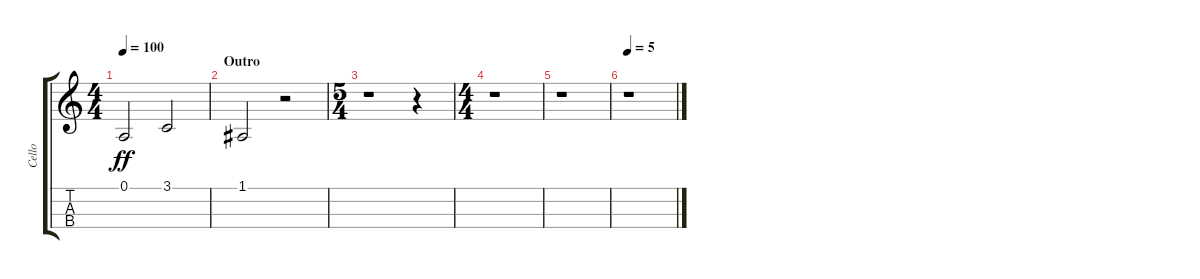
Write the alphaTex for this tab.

\track ("Cello" "Cello") {instrument cello}
\staff {score tabs}
\tuning (A3 D3 G2 C2) {hide}
\ts (4 4)
\tempo 100
\clef g2
\ks c
0.1.2{dy ff} 3.1.2 |
\section ("" "Outro")
1.1.2 r.2 |
\ts (5 4)
r.1 r.4 |
\ts (4 4)
r.1 |
r.1 |
\tempo 5
r.1
